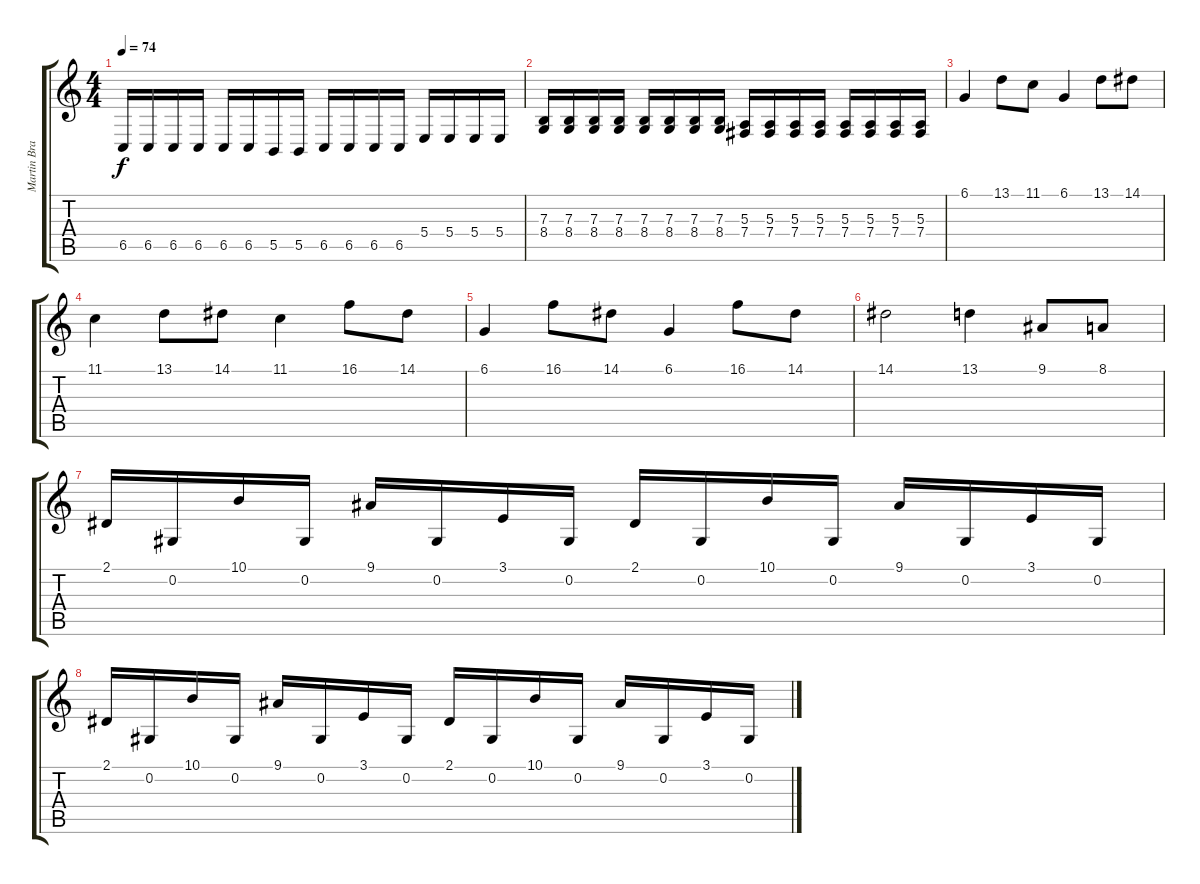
\track ("Martin Brandström" "Martin Bra") {instrument voiceoohs}
\staff {score tabs}
\tuning (Db4 Ab3 E3 B2 Gb2 B1) {hide}
\ts (4 4)
\tempo 74
\clef g2
\ks c
6.5.16{dy f} 6.5.16 6.5.16 6.5.16 6.5.16 6.5.16 5.5.16 5.5.16 6.5.16 6.5.16 6.5.16 6.5.16 5.4.16 5.4.16 5.4.16 5.4.16 |
(7.3 8.4).16 (7.3 8.4).16 (7.3 8.4).16 (7.3 8.4).16 (7.3 8.4).16 (7.3 8.4).16 (7.3 8.4).16 (7.3 8.4).16 (5.3 7.4).16 (5.3 7.4).16 (5.3 7.4).16 (5.3 7.4).16 (5.3 7.4).16 (5.3 7.4).16 (5.3 7.4).16 (5.3 7.4).16 |
6.1.4{volume 7} 13.1.8 11.1.8 6.1.4 13.1.8 14.1.8 |
11.1.4 13.1.8 14.1.8 11.1.4 16.1.8 14.1.8 |
6.1.4 16.1.8 14.1.8 6.1.4 16.1.8 14.1.8 |
14.1.2 13.1.4 9.1.8 8.1.8 |
2.1.16{volume 13} 0.2.16 10.1.16 0.2.16 9.1.16 0.2.16 3.1.16 0.2.16 2.1.16 0.2.16 10.1.16 0.2.16 9.1.16 0.2.16 3.1.16 0.2.16 |
2.1.16 0.2.16 10.1.16 0.2.16 9.1.16 0.2.16 3.1.16 0.2.16 2.1.16 0.2.16 10.1.16 0.2.16 9.1.16 0.2.16 3.1.16 0.2.16
